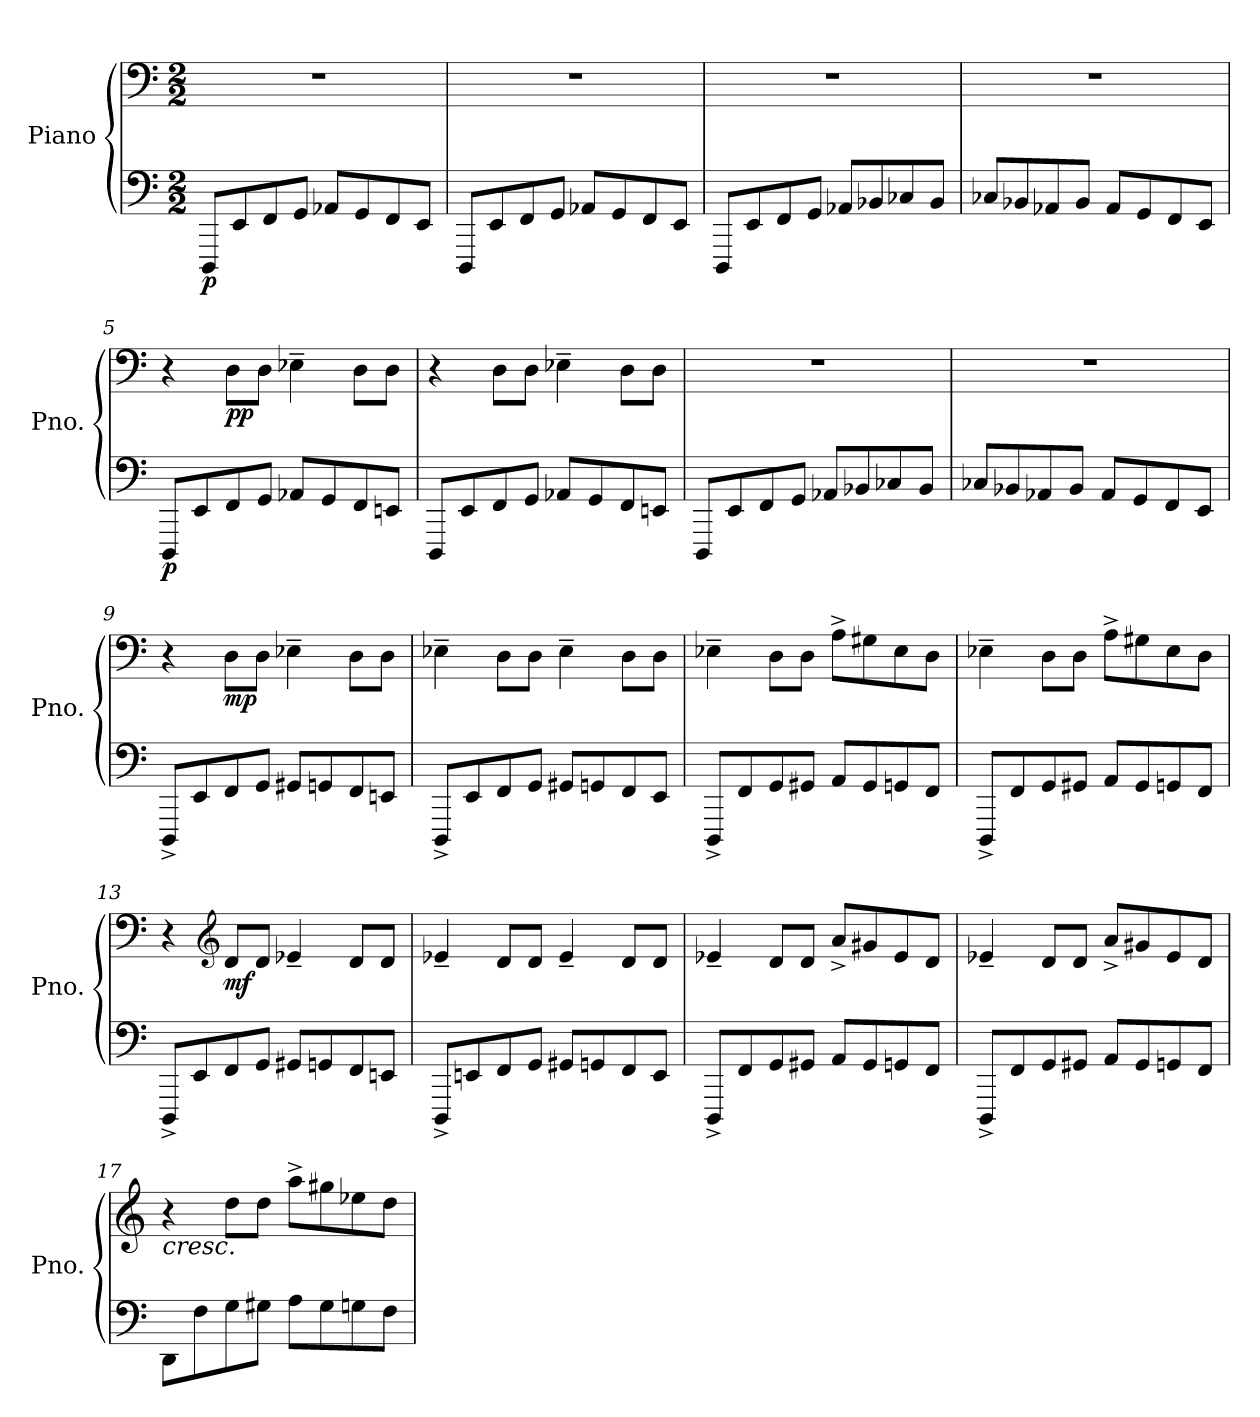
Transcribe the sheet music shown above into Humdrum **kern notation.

**kern	**kern	**dynam
*part1	*part1	*part1
*staff2	*staff1	*staff1/2
*I"Piano	*	*
*I'Pno.	*	*
*clefF4	*clefF4	*
*k[]	*k[]	*
*M2/2	*M2/2	*
*MM248	*MM248	*
=1	=1	=1
!	!	!LO:DY:b=2
8DDD/L	1r	p
8EE/	.	.
8FF/	.	.
8GG/J	.	.
8AA-X/L	.	.
8GG/	.	.
8FF/	.	.
8EE/J	.	.
=2	=2	=2
8DDD/L	1r	.
8EE/	.	.
8FF/	.	.
8GG/J	.	.
8AA-X/L	.	.
8GG/	.	.
8FF/	.	.
8EE/J	.	.
=3	=3	=3
8DDD/L	1r	.
8EE/	.	.
8FF/	.	.
8GG/J	.	.
8AA-X/L	.	.
8BB-X/	.	.
8C-X/	.	.
8BB-/J	.	.
=4	=4	=4
8C-X/L	1r	.
8BB-X/	.	.
8AA-X/	.	.
8BB-/J	.	.
8AA-/L	.	.
8GG/	.	.
8FF/	.	.
8EE/J	.	.
!!LO:LB:g=z
=5	=5	=5
!	!	!LO:DY:b=2
8DDD/L	4r	p
8EE/	.	.
!	!	!LO:DY:b
8FF/	8D\L	pp
8GG/J	8D\J	.
8AA-X/L	4E-X~\	.
8GG/	.	.
8FF/	8D\L	.
8EEn/J	8D\J	.
=6	=6	=6
8DDD/L	4r	.
8EE/	.	.
8FF/	8D\L	.
8GG/J	8D\J	.
8AA-X/L	4E-X~\	.
8GG/	.	.
8FF/	8D\L	.
8EEn/J	8D\J	.
=7	=7	=7
8DDD/L	1r	.
8EE/	.	.
8FF/	.	.
8GG/J	.	.
8AA-X/L	.	.
8BB-X/	.	.
8C-X/	.	.
8BB-/J	.	.
=8	=8	=8
8C-X/L	1r	.
8BB-X/	.	.
8AA-X/	.	.
8BB-/J	.	.
8AA-/L	.	.
8GG/	.	.
8FF/	.	.
8EE/J	.	.
=9	=9	=9
8DDD^/L	4r	.
8EE/	.	.
!	!	!LO:DY:b
8FF/	8D\L	mp
8GG/J	8D\J	.
8GG#X/L	4E-X~\	.
8GGn/	.	.
8FF/	8D\L	.
8EEn/J	8D\J	.
!!LO:LB:g=z
=10	=10	=10
8DDD^/L	4E-X~\	.
8EE/	.	.
8FF/	8D\L	.
8GG/J	8D\J	.
8GG#X/L	4E-~\	.
8GGn/	.	.
8FF/	8D\L	.
8EE/J	8D\J	.
=11	=11	=11
8DDD^/L	4E-X~\	.
8FF/	.	.
8GG/	8D\L	.
8GG#X/J	8D\J	.
8AA/L	8A^\L	.
8GG#/	8G#X\	.
8GGn/	8E-\	.
8FF/J	8D\J	.
=12	=12	=12
8DDD^/L	4E-X~\	.
8FF/	.	.
8GG/	8D\L	.
8GG#X/J	8D\J	.
8AA/L	8A^\L	.
8GG#/	8G#X\	.
8GGn/	8E-\	.
8FF/J	8D\J	.
=13	=13	=13
8DDD^/L	4r	.
8EE/	.	.
*	*clefG2	*
!	!	!LO:DY:b
8FF/	8d/L	mf
8GG/J	8d/J	.
8GG#X/L	4e-X~/	.
8GGn/	.	.
8FF/	8d/L	.
8EEn/J	8d/J	.
!!LO:LB:g=z
=14	=14	=14
8DDD^/L	4e-X~/	.
8EEn/	.	.
8FF/	8d/L	.
8GG/J	8d/J	.
8GG#X/L	4e-~/	.
8GGn/	.	.
8FF/	8d/L	.
8EE/J	8d/J	.
=15	=15	=15
8DDD^/L	4e-X~/	.
8FF/	.	.
8GG/	8d/L	.
8GG#X/J	8d/J	.
8AA/L	8a^/L	.
8GG#/	8g#X/	.
8GGn/	8e-/	.
8FF/J	8d/J	.
=16	=16	=16
8DDD^/L	4e-X~/	.
8FF/	.	.
8GG/	8d/L	.
8GG#X/J	8d/J	.
8AA/L	8a^/L	.
8GG#/	8g#X/	.
8GGn/	8e-/	.
8FF/J	8d/J	.
=17	=17	=17
!	!LO:TX:b:i:t=cresc.	!
8DD\L	4r	.
8F\	.	.
8G\	8dd\L	.
8G#X\J	8dd\J	.
8A\L	8aa^\L	.
8G#\	8gg#X\	.
8Gn\	8ee-X\	.
8F\J	8dd\J	.
=	=	=
*-	*-	*-
